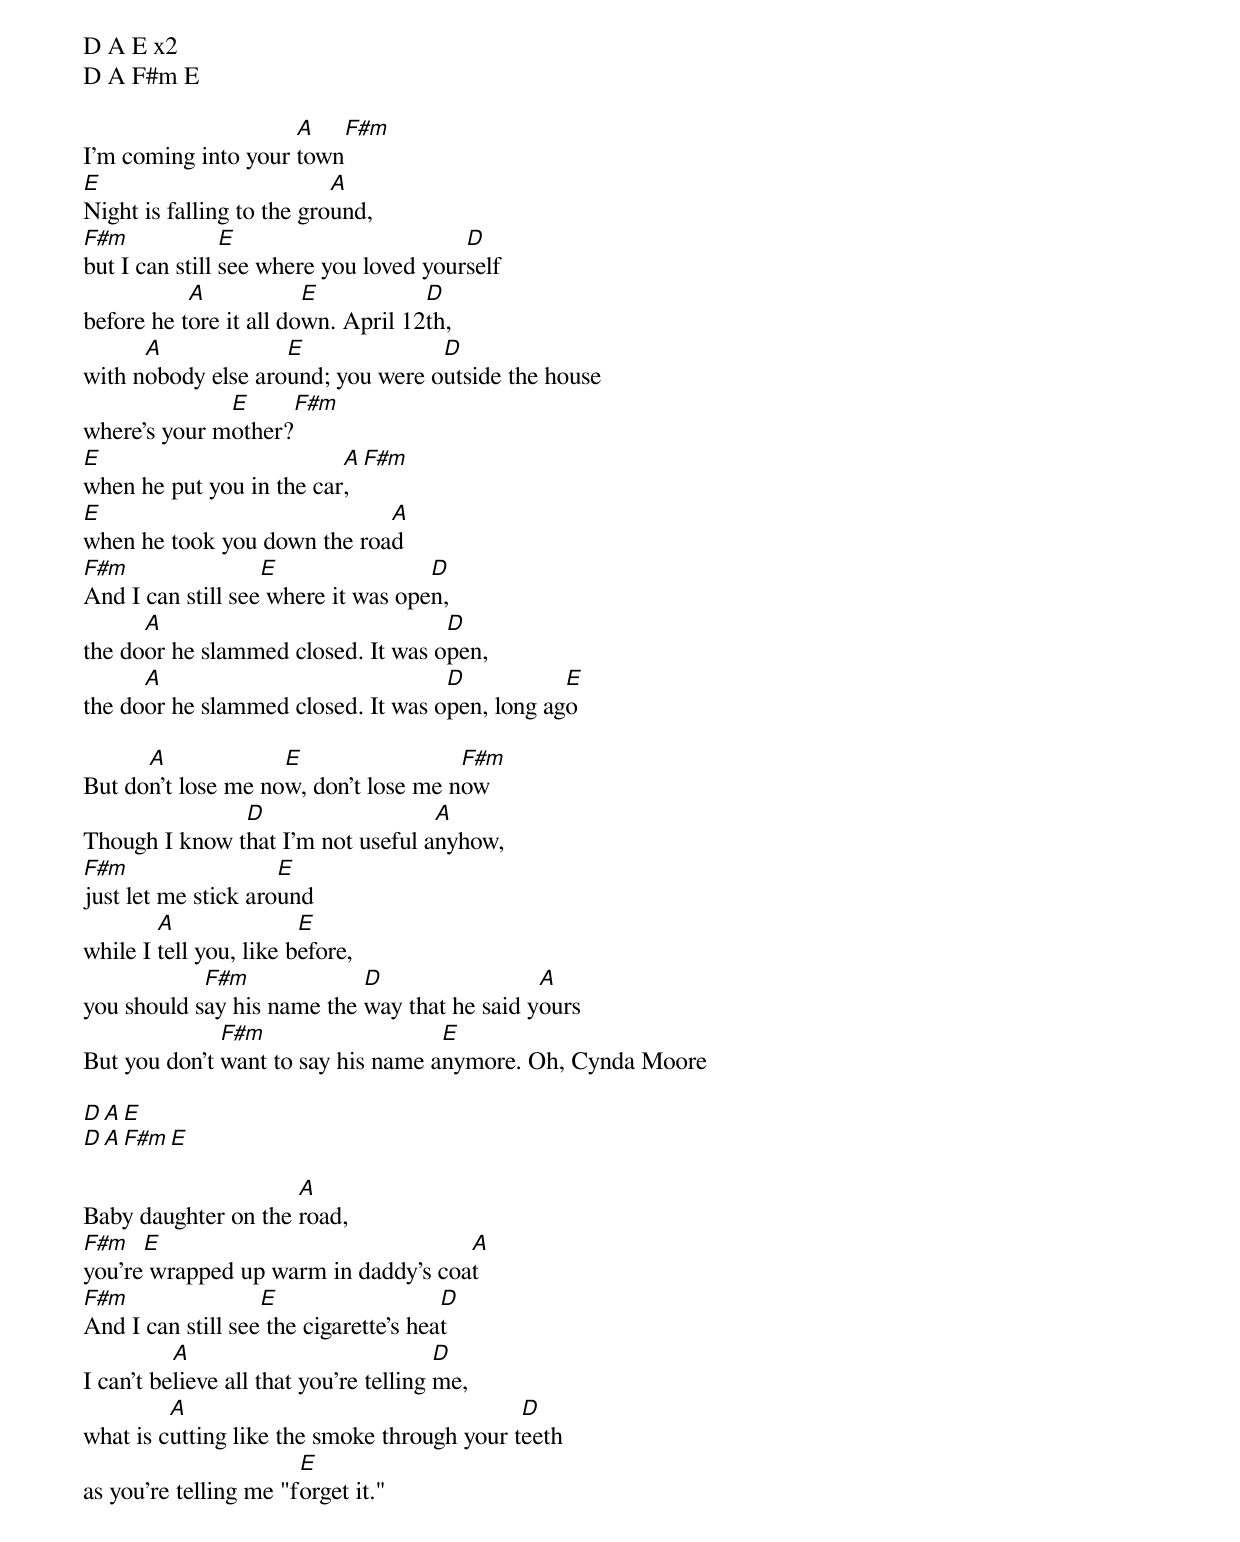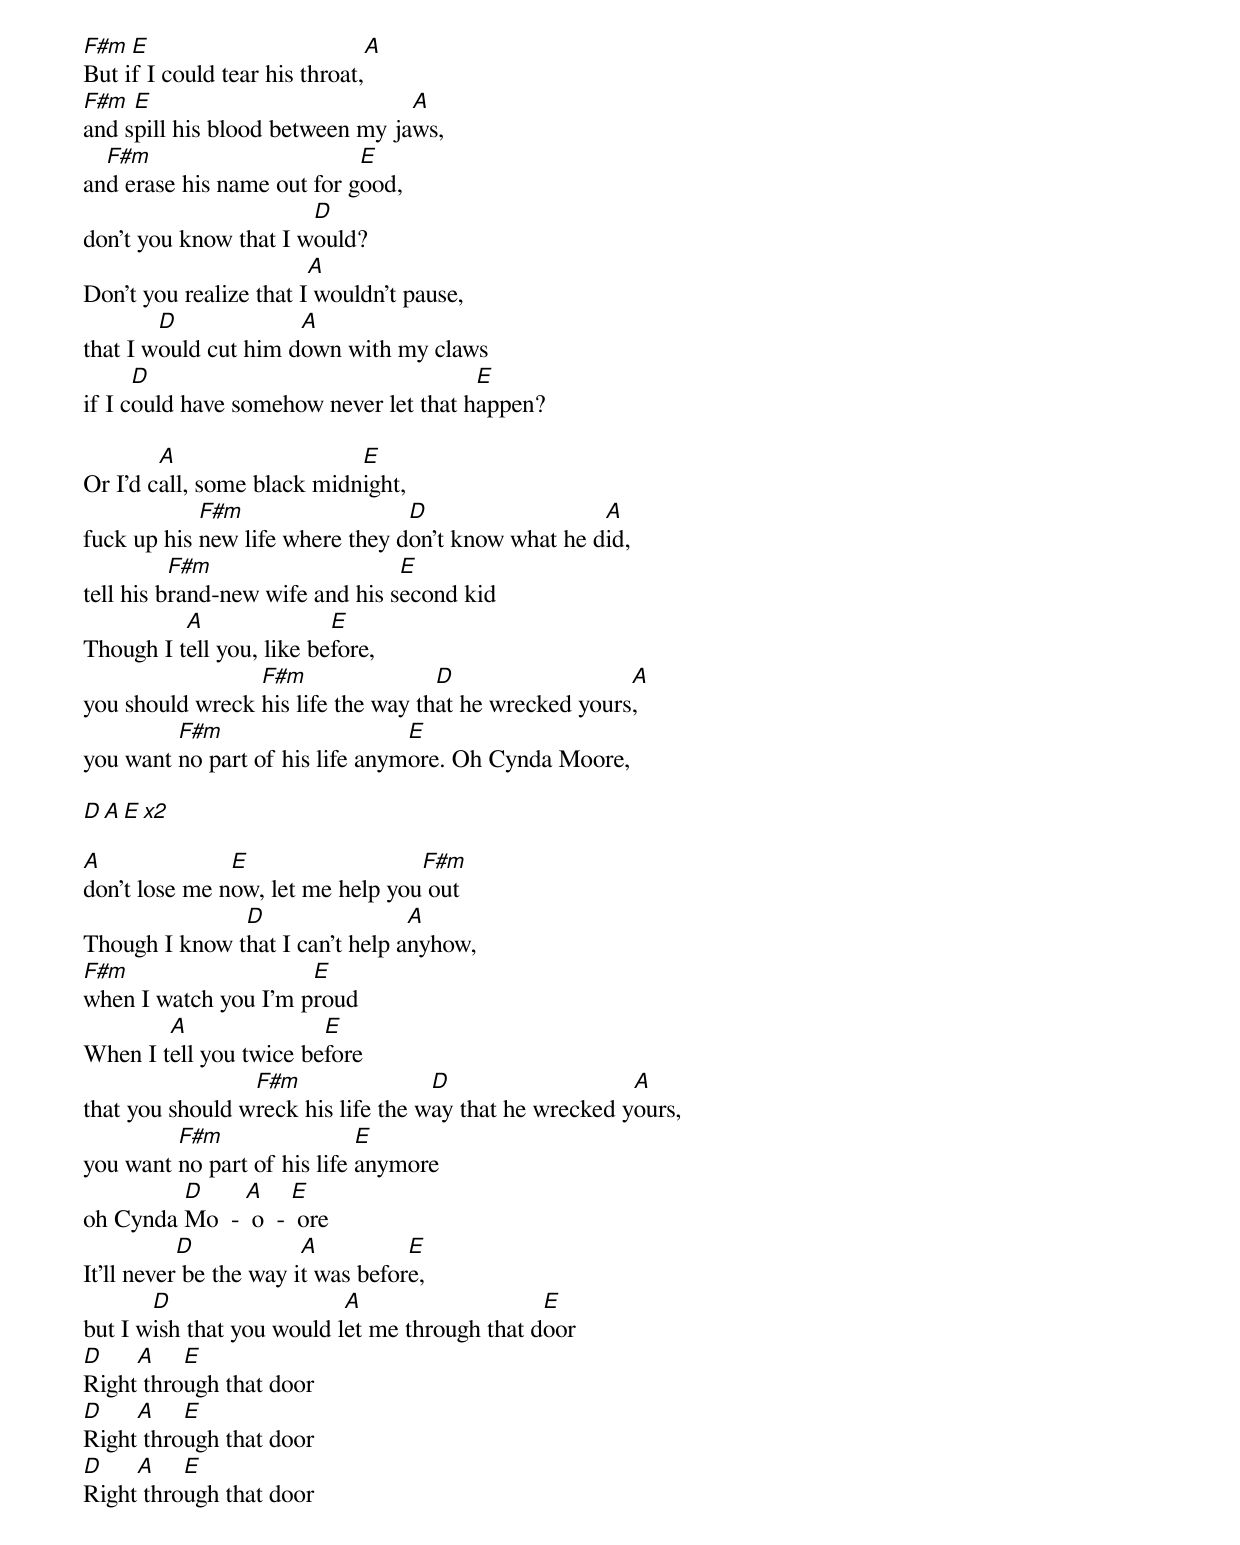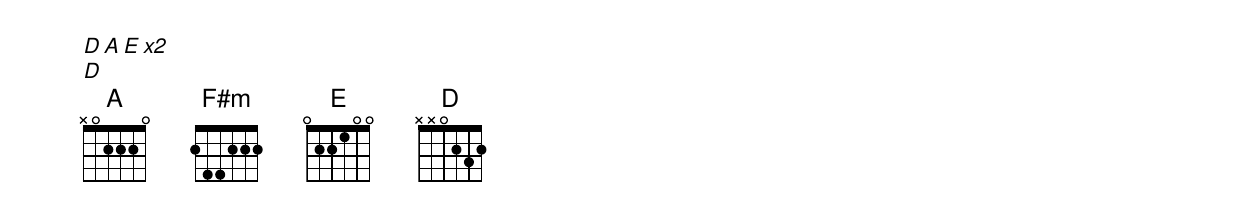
D A E x2
D A F#m E

                     A    F#m
I'm coming into your town
E                          A
Night is falling to the ground,
F#m             E                       D
but I can still see where you loved yourself
           A            E           D
before he tore it all down. April 12th,
      A             E              D
with nobody else around; you were outside the house
              E          F#m
where's your mother?
E                         A   F#m
when he put you in the car,
E                            A
when he took you down the road
F#m                E                D
And I can still see where it was open,
      A                             D
the door he slammed closed. It was open,
      A                             D           E
the door he slammed closed. It was open, long ago

      A             E                 F#m
But don't lose me now, don't lose me now
               D                   A
Though I know that I'm not useful anyhow,
F#m                  E
just let me stick around
        A               E
while I tell you, like before,
            F#m             D                 A
you should say his name the way that he said yours
              F#m                   E
But you don't want to say his name anymore. Oh, Cynda Moore

D A E
D A F#m E

                     A
Baby daughter on the road,
F#m   E                              A
you're wrapped up warm in daddy's coat
F#m                E                   D
And I can still see the cigarette's heat
          A                             D
I can't believe all that you're telling me,
         A                                   D
what is cutting like the smoke through your teeth
                       E
as you're telling me "forget it."

F#m  E                          A
But if I could tear his throat,
F#m  E                           A
and spill his blood between my jaws,
  F#m                       E
and erase his name out for good,
                       D
don't you know that I would?
                        A
Don't you realize that I wouldn't pause,
        D             A
that I would cut him down with my claws
      D                                 E
if I could have somehow never let that happen?

        A                   E
Or I'd call, some black midnight,
            F#m                  D                  A
fuck up his new life where they don't know what he did,
          F#m                    E
tell his brand-new wife and his second kid
          A               E
Though I tell you, like before,
                 F#m                D                  A
you should wreck his life the way that he wrecked yours,
         F#m                     E
you want no part of his life anymore. Oh Cynda Moore,

D A E x2

A              E                  F#m
don't lose me now, let me help you out
               D                 A
Though I know that I can't help anyhow,
F#m                   E
when I watch you I'm proud
        A               E
When I tell you twice before
                 F#m                D                   A
that you should wreck his life the way that he wrecked yours,
         F#m                 E
you want no part of his life anymore
         D     A     E
oh Cynda Mo  -  o  -  ore
           D            A          E
It'll never be the way it was before,
       D                   A                   E
but I wish that you would let me through that door
D    A    E
Right through that door
D    A    E
Right through that door
D    A    E
Right through that door

D A E x2
D
